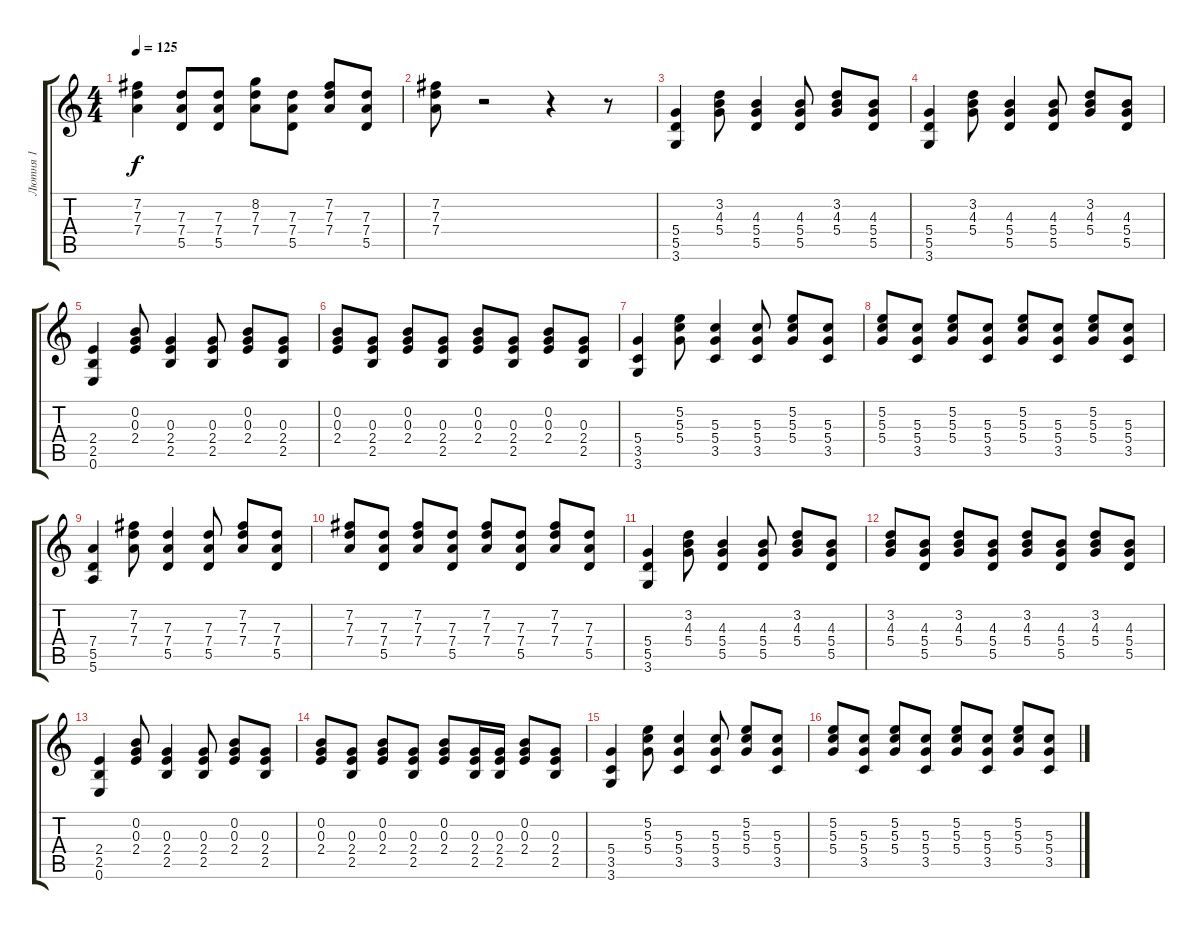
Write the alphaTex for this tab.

\track ("Лютня 1" "Лютня 1") {instrument acousticguitarsteel}
\staff {score tabs}
\tuning (E4 B3 G3 D3 A2 E2) {hide}
\ts (4 4)
\tempo 125
\clef g2
\ks c
(7.2 7.3 7.4).4{dy f} (7.3 7.4 5.5).8 (7.3 7.4 5.5).8 (8.2 7.3 7.4).8 (7.3 7.4 5.5).8 (7.2 7.3 7.4).8 (7.3 7.4 5.5).8 |
(7.2 7.3 7.4).8 r.2 r.4 r.8 |
(5.4 5.5 3.6).4 (3.2 4.3 5.4).8 (4.3 5.4 5.5).4 (4.3 5.4 5.5).8 (3.2 4.3 5.4).8 (4.3 5.4 5.5).8 |
(5.4 5.5 3.6).4 (3.2 4.3 5.4).8 (4.3 5.4 5.5).4 (4.3 5.4 5.5).8 (3.2 4.3 5.4).8 (4.3 5.4 5.5).8 |
(2.4 2.5 0.6).4 (0.2 0.3 2.4).8 (0.3 2.4 2.5).4 (0.3 2.4 2.5).8 (0.2 0.3 2.4).8 (0.3 2.4 2.5).8 |
(0.2 0.3 2.4).8 (0.3 2.4 2.5).8 (0.2 0.3 2.4).8 (0.3 2.4 2.5).8 (0.2 0.3 2.4).8 (0.3 2.4 2.5).8 (0.2 0.3 2.4).8 (0.3 2.4 2.5).8 |
(5.4 3.5 3.6).4 (5.2 5.3 5.4).8 (5.3 5.4 3.5).4 (5.3 5.4 3.5).8 (5.2 5.3 5.4).8 (5.3 5.4 3.5).8 |
(5.2 5.3 5.4).8 (5.3 5.4 3.5).8 (5.2 5.3 5.4).8 (5.3 5.4 3.5).8 (5.2 5.3 5.4).8 (5.3 5.4 3.5).8 (5.2 5.3 5.4).8 (5.3 5.4 3.5).8 |
(7.4 5.5 5.6).4 (7.2 7.3 7.4).8 (7.3 7.4 5.5).4 (7.3 7.4 5.5).8 (7.2 7.3 7.4).8 (7.3 7.4 5.5).8 |
(7.2 7.3 7.4).8 (7.3 7.4 5.5).8 (7.2 7.3 7.4).8 (7.3 7.4 5.5).8 (7.2 7.3 7.4).8 (7.3 7.4 5.5).8 (7.2 7.3 7.4).8 (7.3 7.4 5.5).8 |
(5.4 5.5 3.6).4 (3.2 4.3 5.4).8 (4.3 5.4 5.5).4 (4.3 5.4 5.5).8 (3.2 4.3 5.4).8 (4.3 5.4 5.5).8 |
(3.2 4.3 5.4).8 (4.3 5.4 5.5).8 (3.2 4.3 5.4).8 (4.3 5.4 5.5).8 (3.2 4.3 5.4).8 (4.3 5.4 5.5).8 (3.2 4.3 5.4).8 (4.3 5.4 5.5).8 |
(2.4 2.5 0.6).4 (0.2 0.3 2.4).8 (0.3 2.4 2.5).4 (0.3 2.4 2.5).8 (0.2 0.3 2.4).8 (0.3 2.4 2.5).8 |
(0.2 0.3 2.4).8 (0.3 2.4 2.5).8 (0.2 0.3 2.4).8 (0.3 2.4 2.5).8 (0.2 0.3 2.4).8 (0.3 2.4 2.5).16 (0.3 2.4 2.5).16 (0.2 0.3 2.4).8 (0.3 2.4 2.5).8 |
(5.4 3.5 3.6).4 (5.2 5.3 5.4).8 (5.3 5.4 3.5).4 (5.3 5.4 3.5).8 (5.2 5.3 5.4).8 (5.3 5.4 3.5).8 |
(5.2 5.3 5.4).8 (5.3 5.4 3.5).8 (5.2 5.3 5.4).8 (5.3 5.4 3.5).8 (5.2 5.3 5.4).8 (5.3 5.4 3.5).8 (5.2 5.3 5.4).8 (5.3 5.4 3.5).8
